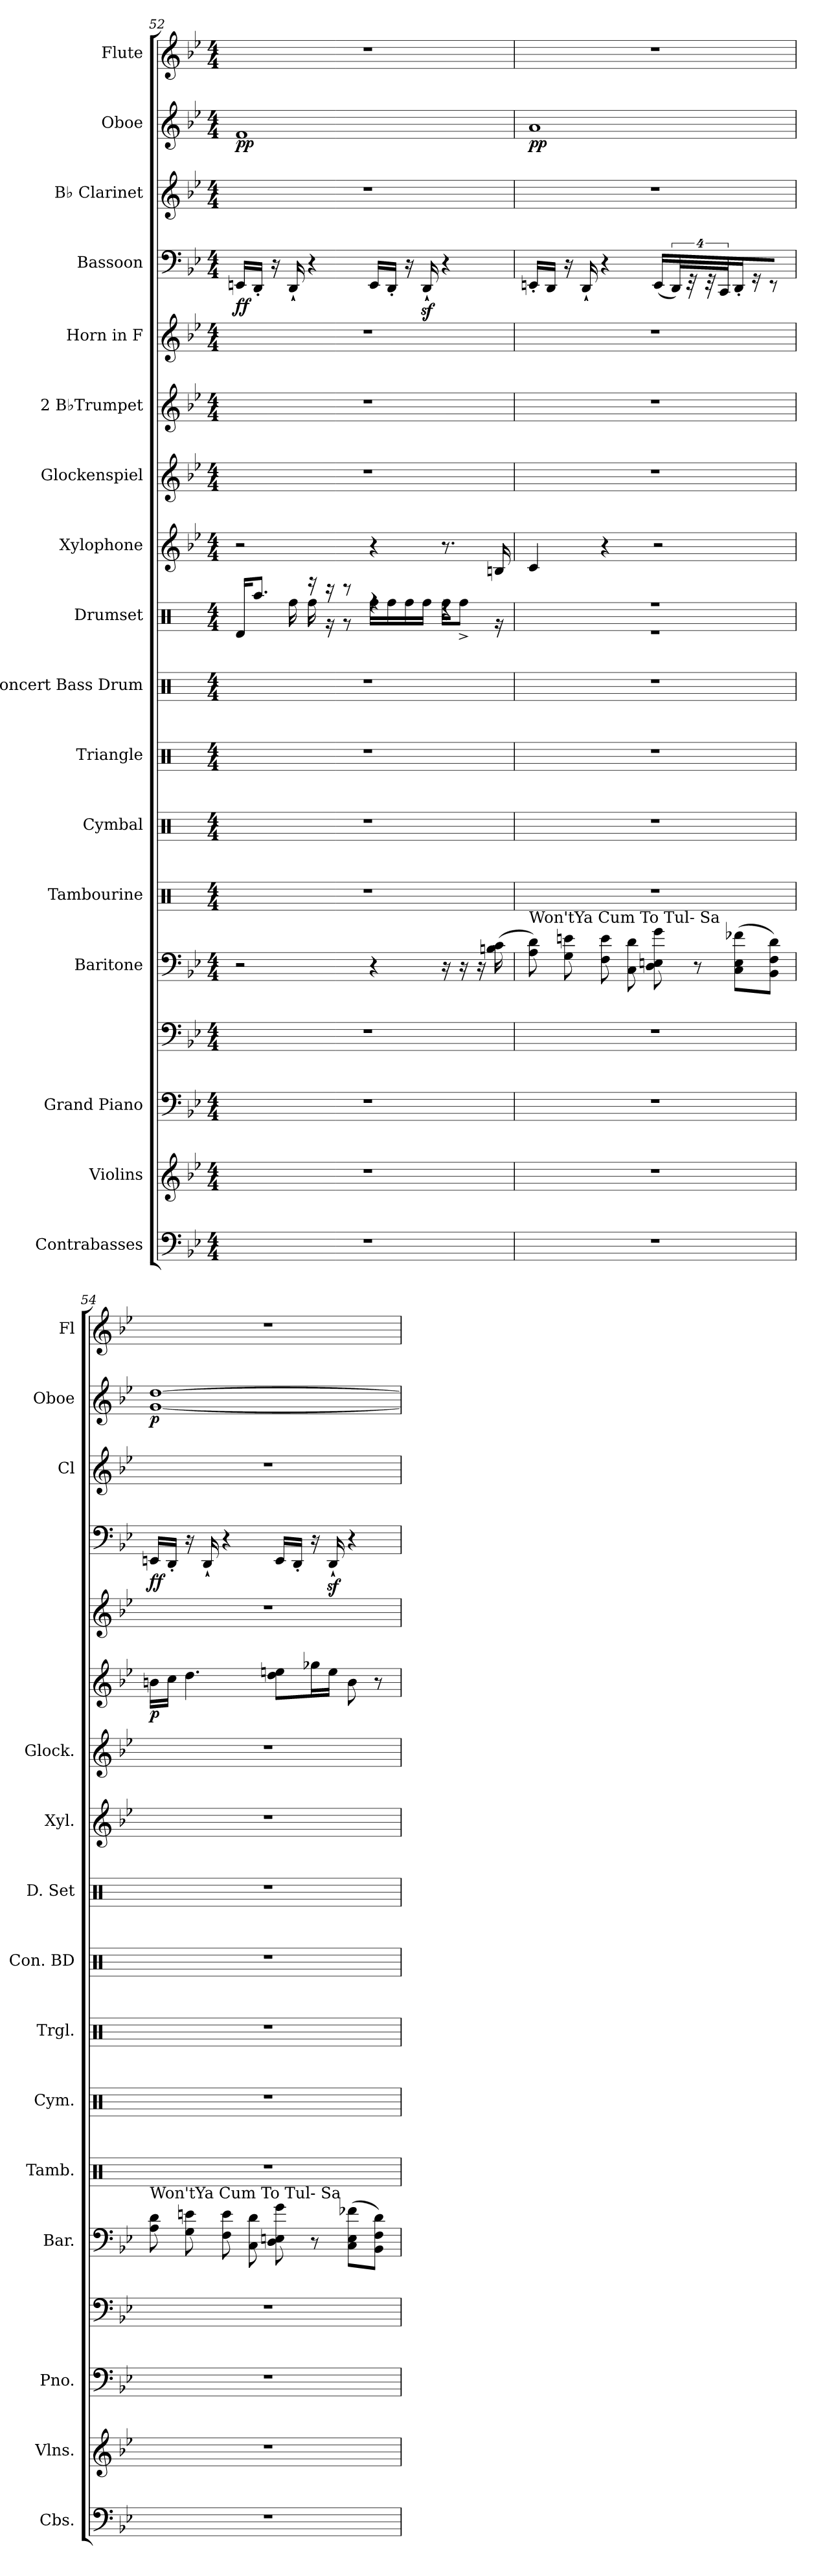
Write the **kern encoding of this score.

**kern	**kern	**kern	**kern	**kern	**kern	**kern	**kern	**kern	**kern	**kern	**kern	**kern	**dynam	**kern	**kern	**dynam	**kern	**kern	**dynam	**kern
*part17	*part16	*part15	*part15	*part14	*part13	*part12	*part11	*part10	*part9	*part8	*part7	*part6	*part6	*part5	*part4	*part4	*part3	*part2	*part2	*part1
*staff18	*staff17	*staff16	*staff15	*staff14	*staff13	*staff12	*staff11	*staff10	*staff9	*staff8	*staff7	*staff6	*staff6	*staff5	*staff4	*staff4	*staff3	*staff2	*staff2	*staff1
*I"Contrabasses	*I"Violins	*I"Grand Piano	*	*I"Baritone	*I"Tambourine	*I"Cymbal	*I"Triangle	*I"Concert Bass Drum	*I"Drumset	*I"Xylophone	*I"Glockenspiel	*I"2 B♭Trumpet	*	*I"Horn in F	*I"Bassoon	*	*I"B♭ Clarinet	*I"Oboe	*	*I"Flute
*I'Cbs.	*I'Vlns.	*I'Pno.	*	*I'Bar.	*I'Tamb.	*I'Cym.	*I'Trgl.	*I'Con. BD	*I'D. Set	*I'Xyl.	*I'Glock.	*	*	*	*	*	*I'Cl	*I'Oboe	*	*I'Fl
!!LO:PB:g=z
*clefF4	*clefG2	*clefF4	*clefF4	*clefF4	*clefX	*clefX	*clefX	*clefX	*clefX	*clefG2	*clefG2	*clefG2	*	*clefG2	*clefF4	*	*clefG2	*clefG2	*	*clefG2
*ITrd7c12	*	*	*	*	*	*	*	*	*	*ITrd-7c-12	*ITrd-14c-24	*ITrd1c2	*	*ITrd4c7	*	*	*ITrd1c2	*	*	*
*k[b-e-]	*k[b-e-]	*k[b-e-]	*k[b-e-]	*k[b-e-]	*k[]	*k[]	*k[]	*k[]	*k[]	*k[b-e-]	*k[b-e-]	*k[b-e-a-d-]	*	*k[b-e-a-]	*k[b-e-]	*	*k[b-e-a-d-]	*k[b-e-]	*	*k[b-e-]
*M4/4	*M4/4	*M4/4	*M4/4	*M4/4	*M4/4	*M4/4	*M4/4	*M4/4	*M4/4	*M4/4	*M4/4	*M4/4	*	*M4/4	*M4/4	*	*M4/4	*M4/4	*	*M4/4
=52	=52	=52	=52	=52	=52	=52	=52	=52	=52	=52	=52	=52	=52	=52	=52	=52	=52	=52	=52	=52
*	*	*	*	*	*	*	*	*	*^	*	*	*	*	*	*	*	*	*	*	*
!	!	!	!	!	!	!	!	!	!	!	!	!	!	!	!	!	!LO:DY:b	!	!	!LO:DY:b	!
1r	1r	1r	1r	2r	1r	1r	1r	1r	16Rd/KL	8.ryy	2r	1r	1r	.	1r	16EEn/LL	ff	1r	1f	pp	1r
.	.	.	.	.	.	.	.	.	8.Raa/J	.	.	.	.	.	.	16DD'/JJ	.	.	.	.	.
.	.	.	.	.	.	.	.	.	.	.	.	.	.	.	.	16r	.	.	.	.	.
.	.	.	.	.	.	.	.	.	.	16Rff\	.	.	.	.	.	16DD`/	.	.	.	.	.
.	.	.	.	.	.	.	.	.	16r	16Rff\	.	.	.	.	.	4r	.	.	.	.	.
.	.	.	.	.	.	.	.	.	16r	16r	.	.	.	.	.	.	.	.	.	.	.
.	.	.	.	.	.	.	.	.	8r	8r	.	.	.	.	.	.	.	.	.	.	.
.	.	.	.	4r	.	.	.	.	4rff	16Rff\LL	4r	.	.	.	.	16EE/LL	.	.	.	.	.
.	.	.	.	.	.	.	.	.	.	16Rff\	.	.	.	.	.	16DD'/JJ	.	.	.	.	.
.	.	.	.	.	.	.	.	.	.	16Rff\	.	.	.	.	.	16r	.	.	.	.	.
.	.	.	.	.	.	.	.	.	.	16Rff\JJ	.	.	.	.	.	16DDz<`/	.	.	.	.	.
.	.	.	.	16r	.	.	.	.	4rdd	16Rff\KL	8.r	.	.	.	.	4r	.	.	.	.	.
.	.	.	.	16r	.	.	.	.	.	8Rff^\J	.	.	.	.	.	.	.	.	.	.	.
.	.	.	.	16r	.	.	.	.	.	.	.	.	.	.	.	.	.	.	.	.	.
.	.	.	.	(>16Bn\ 16c\	.	.	.	.	.	16r	16bn/	.	.	.	.	.	.	.	.	.	.
=53	=53	=53	=53	=53	=53	=53	=53	=53	=53	=53	=53	=53	=53	=53	=53	=53	=53	=53	=53	=53	=53
!	!	!	!	!LO:TX:a:t=Won'tYa Cum To      Tul- Sa	!	!	!	!	!	!	!	!	!	!	!	!	!	!	!	!	!
!	!	!	!	!	!	!	!	!	!	!	!	!	!	!	!	!	!	!	!	!LO:DY:b	!
1r	1r	1r	1r	8A\ 8d\)	1r	1r	1r	1r	1r	1r	4cc/	1r	1r	.	1r	16EEn'/LL	.	1r	1a	pp	1r
.	.	.	.	.	.	.	.	.	.	.	.	.	.	.	.	16DD/JJ	.	.	.	.	.
.	.	.	.	8G\ 8en\	.	.	.	.	.	.	.	.	.	.	.	16r	.	.	.	.	.
.	.	.	.	.	.	.	.	.	.	.	.	.	.	.	.	16DD`/	.	.	.	.	.
.	.	.	.	8F\ 8e\	.	.	.	.	.	.	4r	.	.	.	.	4r	.	.	.	.	.
.	.	.	.	8C\ 8d\	.	.	.	.	.	.	.	.	.	.	.	.	.	.	.	.	.
.	.	.	.	8D\ 8En\ 8g\	.	.	.	.	.	.	2r	.	.	.	.	(<16EE/LL	.	.	.	.	.
.	.	.	.	.	.	.	.	.	.	.	.	.	.	.	.	64%3DD/JJ)	.	.	.	.	.
.	.	.	.	.	.	.	.	.	.	.	.	.	.	.	.	64%3r	.	.	.	.	.
.	.	.	.	8r	.	.	.	.	.	.	.	.	.	.	.	.	.	.	.	.	.
.	.	.	.	.	.	.	.	.	.	.	.	.	.	.	.	64%3r	.	.	.	.	.
.	.	.	.	.	.	.	.	.	.	.	.	.	.	.	.	64%3CC/	.	.	.	.	.
.	.	.	.	(>8C\ 8E\ 8f-X\L	.	.	.	.	.	.	.	.	.	.	.	16DD'/	.	.	.	.	.
.	.	.	.	.	.	.	.	.	.	.	.	.	.	.	.	16r	.	.	.	.	.
.	.	.	.	8BB-\ 8F\ 8d\J)	.	.	.	.	.	.	.	.	.	.	.	8r	.	.	.	.	.
*	*	*	*	*	*	*	*	*	*v	*v	*	*	*	*	*	*	*	*	*	*	*
=54	=54	=54	=54	=54	=54	=54	=54	=54	=54	=54	=54	=54	=54	=54	=54	=54	=54	=54	=54	=54
!	!	!	!	!LO:TX:a:t=Won'tYa Cum To Tul-     Sa	!	!	!	!	!	!	!	!	!	!	!	!	!	!	!	!
!	!	!	!	!	!	!	!	!	!	!	!	!	!LO:DY:b	!	!	!LO:DY:b	!	!	!LO:DY:b	!
1r	1r	1r	1r	8A\ 8d\	1r	1r	1r	1r	1r	1r	1r	16an\LL	p	1r	16EEn/LL	ff	1r	[1g [1dd	p	1r
.	.	.	.	.	.	.	.	.	.	.	.	16b-\JJ	.	.	16DD'/JJ	.	.	.	.	.
.	.	.	.	8G\ 8en\	.	.	.	.	.	.	.	4.cc\	.	.	16r	.	.	.	.	.
.	.	.	.	.	.	.	.	.	.	.	.	.	.	.	16DD`/	.	.	.	.	.
.	.	.	.	8F\ 8e\	.	.	.	.	.	.	.	.	.	.	4r	.	.	.	.	.
.	.	.	.	8C\ 8d\	.	.	.	.	.	.	.	.	.	.	.	.	.	.	.	.
.	.	.	.	8D\ 8En\ 8g\	.	.	.	.	.	.	.	8cc\ 8ddn\L	.	.	16EE/LL	.	.	.	.	.
.	.	.	.	.	.	.	.	.	.	.	.	.	.	.	16DD'/JJ	.	.	.	.	.
.	.	.	.	8r	.	.	.	.	.	.	.	16ff-X\L	.	.	16r	.	.	.	.	.
.	.	.	.	.	.	.	.	.	.	.	.	16dd\JJ	.	.	16DDz<`/	.	.	.	.	.
.	.	.	.	(>8C\ 8E\ 8f-X\L	.	.	.	.	.	.	.	8a\	.	.	4r	.	.	.	.	.
.	.	.	.	8BB-\ 8F\ 8d\J)	.	.	.	.	.	.	.	8r	.	.	.	.	.	.	.	.
=	=	=	=	=	=	=	=	=	=	=	=	=	=	=	=	=	=	=	=	=
*-	*-	*-	*-	*-	*-	*-	*-	*-	*-	*-	*-	*-	*-	*-	*-	*-	*-	*-	*-	*-
